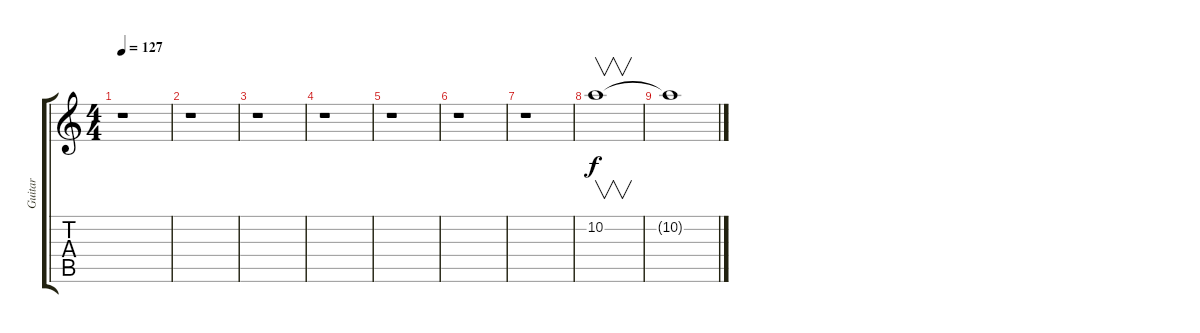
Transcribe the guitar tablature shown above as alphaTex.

\track ("Guitar" "Guitar") {instrument overdrivenguitar}
\staff {score tabs}
\tuning (E4 B3 G3 D3 A2 E2) {hide}
\ts (4 4)
\tempo 127
\clef g2
\ks c
r.1{dy f} |
r.1 |
r.1 |
r.1 |
r.1 |
r.1 |
r.1 |
10.2.1{v} |
10.2{t}.1
